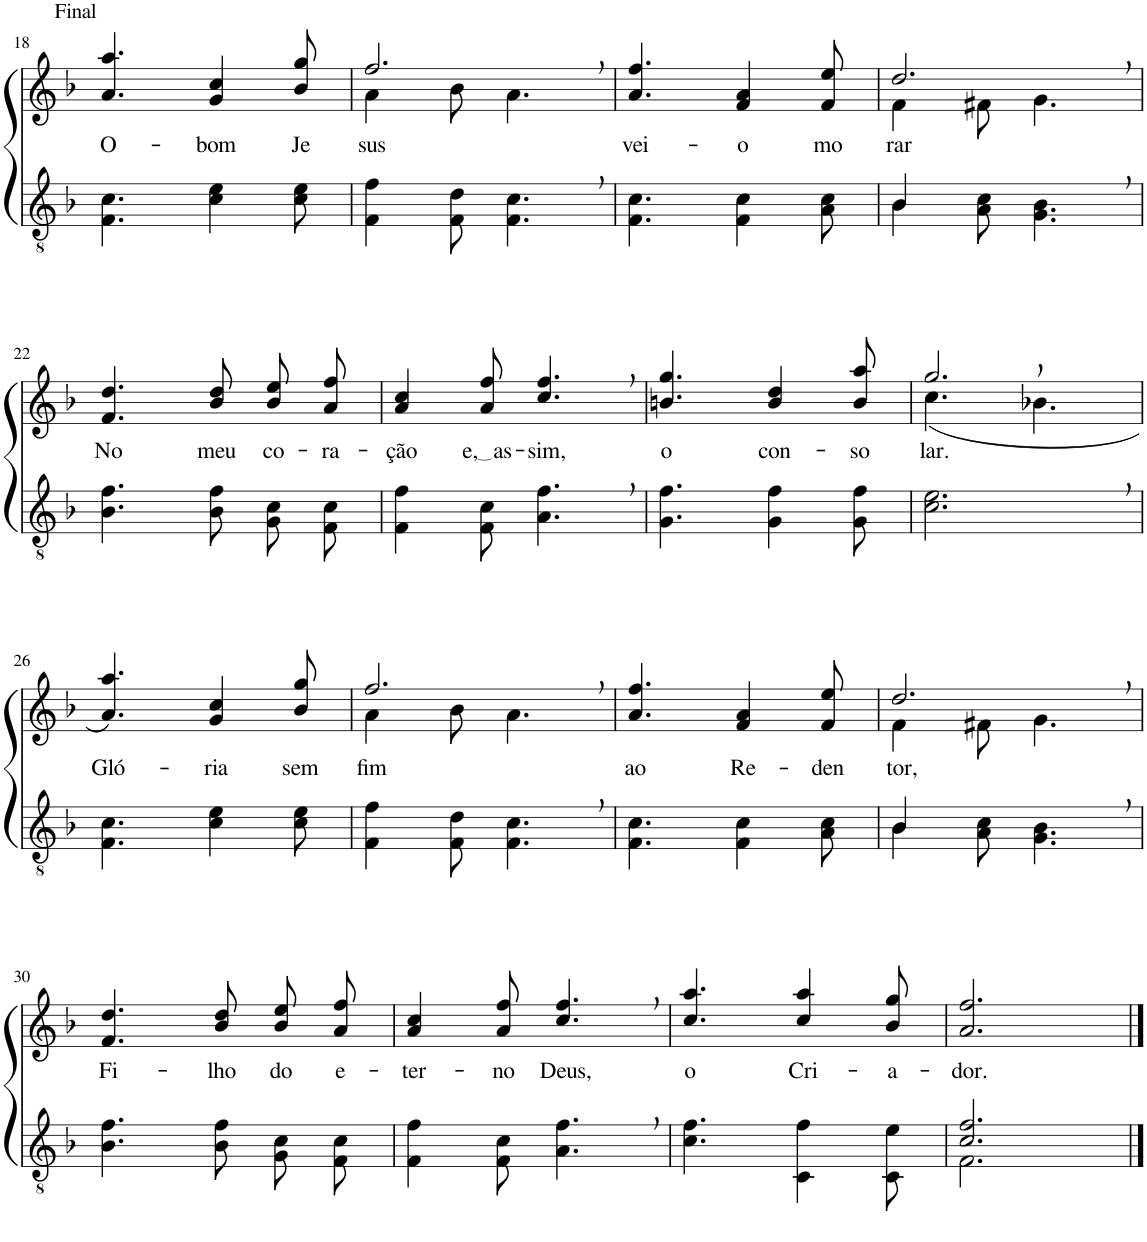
**kern	**kern	**text
*part2	*part1	*part1
*staff2	*staff1	*staff1
*I"Parte III e IV	*I"Parte I e II	*
!!LO:PB:g=z
*clefGv2	*clefG2	*
*Trd4c7	*Trd4c7	*
*k[b-]	*k[b-]	*
*M6/8	*M6/8	*
=18	=18	=18
!	!LO:TX:a:t=Final	!
!	!	!LO:LY:b
4.F\ 4.c\	4.a/ 4.aa/	O-
!	!	!LO:LY:b
4c\ 4e\	4g/ 4cc/	-bom
!	!	!LO:LY:b
8c\ 8e\	8b-/ 8gg/	Je
=19	=19	=19
*	*^	*
!	!	!	!LO:LY:b
4F\ 4f\	2.ff,/	4a\	sus
8F\ 8d\	.	8b-\	.
4.F\, 4.c\,	.	4.a\	.
=20	=20	=20	=20
!	!	!	!LO:LY:b
*	*v	*v	*
4.F\ 4.c\	4.a/ 4.ff/	vei-
!	!	!LO:LY:b
4F\ 4c\	4f/ 4a/	-o
!	!	!LO:LY:b
8A\ 8c\	8f/ 8ee/	mo-
=21	=21	=21
*^	*^	*
!	!	!	!	!LO:LY:b
4B-/	4B-\	2.dd,/	4f\	-rar
2ryy	8A\ 8c\	.	8f#X\	.
.	4.G\ 4.B-\	.	4.g\	.
!!LO:LB:g=z
=22	=22	=22	=22	=22
!	!	!	!	!LO:LY:b
*v	*v	*	*	*
*	*v	*v	*
4.B-\ 4.f\	4.f/ 4.dd/	No
!	!	!LO:LY:b
8B-\ 8f\L	8b-\ 8dd\L	meu
!	!	!LO:LY:b
8G\ 8c\	8b-\ 8ee\	co-
!	!	!LO:LY:b
8F\ 8c\J	8a\ 8ff\J	-ra-
=23	=23	=23
!	!	!LO:LY:b
4F\ 4f\	4a/ 4cc/	-ção
!	!	!LO:LY:b
8F\ 8c\	8a/ 8ff/	e, as
!	!	!LO:LY:b
4.A\, 4.f\,	4.cc/, 4.ff/,	-sim,
=24	=24	=24
!	!	!LO:LY:b
4.G\ 4.f\	4.bn/ 4.gg/	o
!	!	!LO:LY:b
4G\ 4f\	4b/ 4dd/	con-
!	!	!LO:LY:b
8G\ 8f\	8b/ 8aa/	-so-
=25	=25	=25
*	*^	*
!	!	!	!LO:LY:b
2.c\, 2.e\,	2.gg,/	(4.cc\	-lar.
.	.	4.b-X\	.
!!LO:LB:g=z
=26	=26	=26	=26
!	!	!	!LO:LY:b
*	*v	*v	*
4.F\ 4.c\	4.a/ 4.aa/)	Gló-
!	!	!LO:LY:b
4c\ 4e\	4g/ 4cc/	-ria
!	!	!LO:LY:b
8c\ 8e\	8b-/ 8gg/	sem
=27	=27	=27
*	*^	*
!	!	!	!LO:LY:b
4F\ 4f\	2.ff,/	4a\	fim
8F\ 8d\	.	8b-\	.
4.F\, 4.c\,	.	4.a\	.
=28	=28	=28	=28
!	!	!	!LO:LY:b
*	*v	*v	*
4.F\ 4.c\	4.a/ 4.ff/	-ao
!	!	!LO:LY:b
4F\ 4c\	4f/ 4a/	Re-
!	!	!LO:LY:b
8A\ 8c\	8f/ 8ee/	-den-
=29	=29	=29
*^	*^	*
!	!	!	!	!LO:LY:b
4B-/	4B-\	2.dd,/	4f\	-tor,
2ryy	8A\ 8c\	.	8f#X\	.
.	4.G\ 4.B-\	.	4.g\	.
!!LO:LB:g=z
=30	=30	=30	=30	=30
!	!	!	!	!LO:LY:b
*v	*v	*	*	*
*	*v	*v	*
4.B-\ 4.f\	4.f/ 4.dd/	Fi-
!	!	!LO:LY:b
8B-\ 8f\L	8b-\ 8dd\L	-lho
!	!	!LO:LY:b
8G\ 8c\	8b-\ 8ee\	do
!	!	!LO:LY:b
8F\ 8c\J	8a\ 8ff\J	e-
=31	=31	=31
!	!	!LO:LY:b
4F\ 4f\	4a/ 4cc/	-ter-
!	!	!LO:LY:b
8F\ 8c\	8a/ 8ff/	-no
!	!	!LO:LY:b
4.A\, 4.f\,	4.cc/, 4.ff/,	Deus,
=32	=32	=32
!	!	!LO:LY:b
4.c\ 4.f\	4.cc/ 4.aa/	o
!	!	!LO:LY:b
4C\ 4f\	4cc/ 4aa/	Cri-
!	!	!LO:LY:b
8C\ 8e\	8b-/ 8gg/	-a-
=33	=33	=33
*^	*	*
!	!	!	!LO:LY:b
2.c/ 2.f/	2.F\	2.a/ 2.ff/	-dor.
*v	*v	*	*
==	==	==
*-	*-	*-
